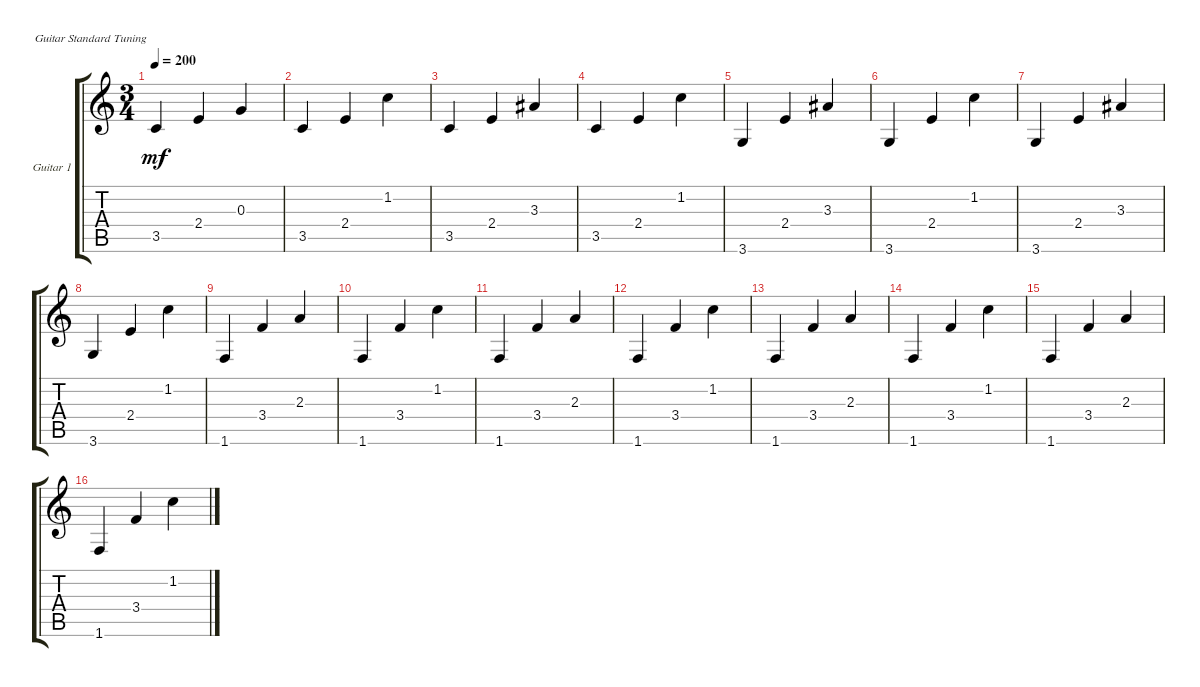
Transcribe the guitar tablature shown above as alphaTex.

\bracketExtendMode groupsimilarinstruments
\firstSystemTrackNameOrientation horizontal
\otherSystemsTrackNameOrientation horizontal
\track ("Acoustic Guitar 1" "Guitar 1") {instrument acousticguitarsteel}
\staff {score tabs}
\tuning (E4 B3 G3 D3 A2 E2)
\ts (3 4)
\tempo 200
\clef g2
\scale
0.333333
\ks c
3.5.4{dy mf} 2.4.4 0.3.4 |
\scale
0.333333 3.5.4 2.4.4 1.2.4 |
\scale
0.333333 3.5.4 2.4.4 3.3.4 |
\scale
0.333333 3.5.4 2.4.4 1.2.4 |
\scale
0.333333 3.6.4 2.4.4 3.3.4 |
\scale
0.333333 3.6.4 2.4.4 1.2.4 |
\scale
0.333333 3.6.4 2.4.4 3.3.4 |
\scale
0.333333 3.6.4 2.4.4 1.2.4 |
\scale
0.333333 1.6.4 3.4.4 2.3.4 |
\scale
0.333333 1.6.4 3.4.4 1.2.4 |
\scale
0.333333 1.6.4 3.4.4 2.3.4 |
\scale
0.333333 1.6.4 3.4.4 1.2.4 |
\scale
0.333333 1.6.4 3.4.4 2.3.4 |
\scale
0.333333 1.6.4 3.4.4 1.2.4 |
\scale
0.333333 1.6.4 3.4.4 2.3.4 |
\scale
0.333333 1.6.4 3.4.4 1.2.4
